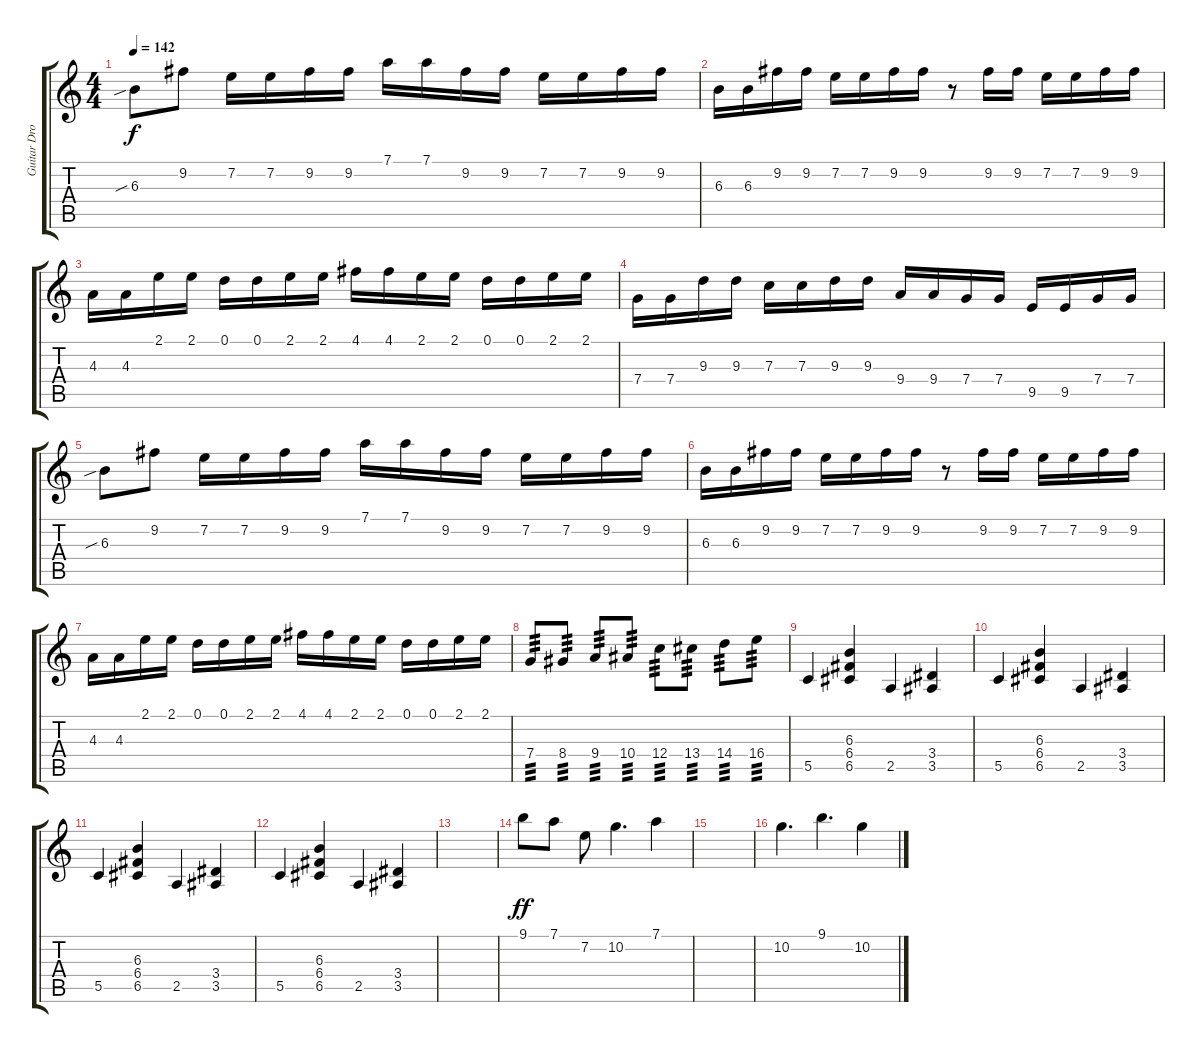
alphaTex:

\track ("Guitar Drop C" "Guitar Dro") {instrument distortionguitar}
\staff {score tabs}
\tuning (D4 A3 F3 C3 G2 C2) {hide}
\ts (4 4)
\tempo 142
\clef g2
\ks c
6.3{sib}.8{dy f} 9.2.8 7.2.16 7.2.16 9.2.16 9.2.16 7.1.16 7.1.16 9.2.16 9.2.16 7.2.16 7.2.16 9.2.16 9.2.16 |
6.3.16 6.3.16 9.2.16 9.2.16 7.2.16 7.2.16 9.2.16 9.2.16 r.8 9.2.16 9.2.16 7.2.16 7.2.16 9.2.16 9.2.16 |
4.3.16 4.3.16 2.1.16 2.1.16 0.1.16 0.1.16 2.1.16 2.1.16 4.1.16 4.1.16 2.1.16 2.1.16 0.1.16 0.1.16 2.1.16 2.1.16 |
7.4.16 7.4.16 9.3.16 9.3.16 7.3.16 7.3.16 9.3.16 9.3.16 9.4.16 9.4.16 7.4.16 7.4.16 9.5.16 9.5.16 7.4.16 7.4.16 |
6.3{sib}.8 9.2.8 7.2.16 7.2.16 9.2.16 9.2.16 7.1.16 7.1.16 9.2.16 9.2.16 7.2.16 7.2.16 9.2.16 9.2.16 |
6.3.16 6.3.16 9.2.16 9.2.16 7.2.16 7.2.16 9.2.16 9.2.16 r.8 9.2.16 9.2.16 7.2.16 7.2.16 9.2.16 9.2.16 |
4.3.16 4.3.16 2.1.16 2.1.16 0.1.16 0.1.16 2.1.16 2.1.16 4.1.16 4.1.16 2.1.16 2.1.16 0.1.16 0.1.16 2.1.16 2.1.16 |
7.4.8{tp 3} 8.4.8{tp 3} 9.4.8{tp 3} 10.4.8{tp 3} 12.4.8{tp 3} 13.4.8{tp 3} 14.4.8{tp 3} 16.4.8{tp 3} |
5.5.4 (6.3 6.4 6.5).4 2.5.4 (3.4 3.5).4 |
5.5.4 (6.3 6.4 6.5).4 2.5.4 (3.4 3.5).4 |
5.5.4 (6.3 6.4 6.5).4 2.5.4 (3.4 3.5).4 |
5.5.4 (6.3 6.4 6.5).4 2.5.4 (3.4 3.5).4 |
|
9.1.8{dy ff} 7.1.8 7.2.8 10.2.4{d} 7.1.4 |
|
10.2.4{d} 9.1.4{d} 10.2.4
